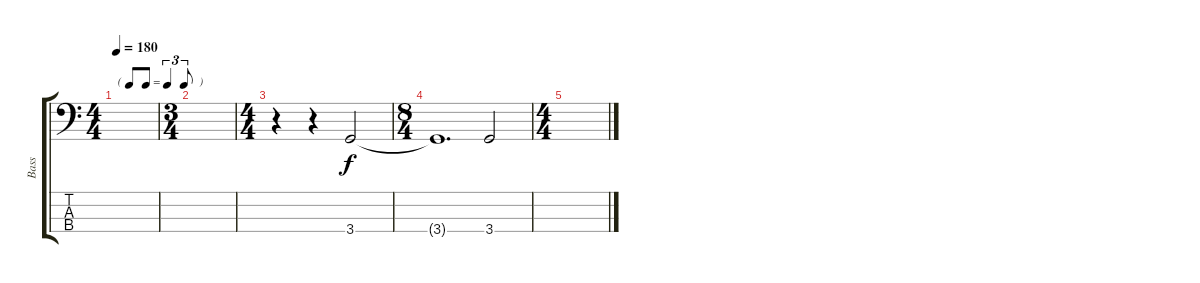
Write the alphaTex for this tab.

\track ("Bass" "Bass") {instrument electricbasspick}
\staff {score tabs}
\tuning (G2 D2 A1 E1) {hide}
\ts (4 4)
\tf triplet8th
\tempo 180
\clef f4
\ks c
|
\ts (3 4)
|
\ts (4 4)
r.4 r.4 3.4.2 |
\ts (8 4)
3.4{t}.1{d} 3.4.2 |
\ts (4 4)
